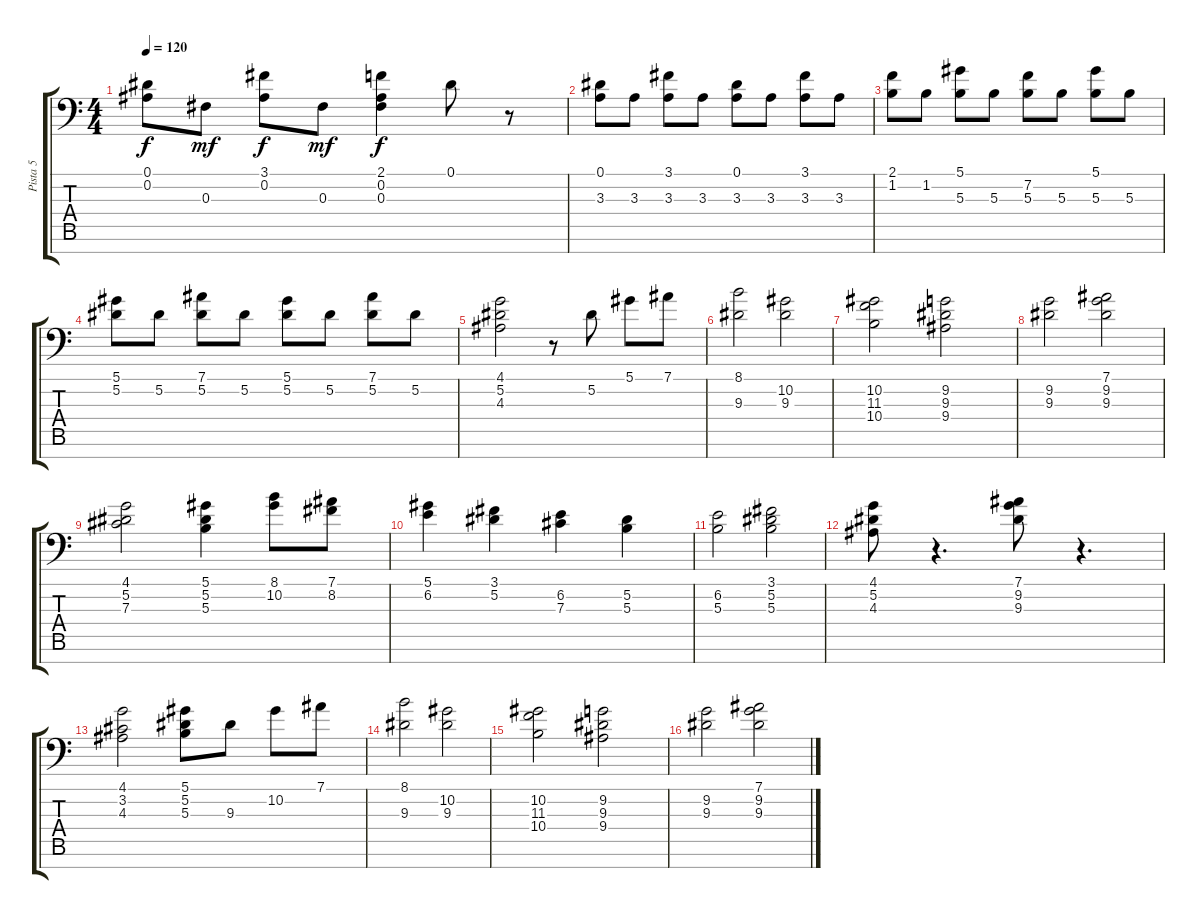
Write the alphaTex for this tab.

\track ("Pista 5" "Pista 5") {instrument synthstrings1}
\staff {score tabs}
\tuning (Eb4 Bb3 Gb3 Db3 Ab2 Eb2 Bb1) {hide}
\ts (4 4)
\tempo 120
\clef f4
\ks c
(0.1 0.2).8{dy f} 0.3.8{dy mf} (3.1 0.2).8{dy f volume 9} 0.3.8{dy mf} (2.1 0.2 0.3).4{dy f} 0.1.8 r.8 |
(0.1 3.3).8 3.3.8 (3.1 3.3).8 3.3.8 (0.1 3.3).8 3.3.8 (3.1 3.3).8 3.3.8 |
(2.1 1.2).8 1.2.8 (5.1 5.3).8 5.3.8 (7.2 5.3).8 5.3.8 (5.1 5.3).8 5.3.8 |
(5.1 5.2).8 5.2.8 (7.1 5.2).8 5.2.8 (5.1 5.2).8 5.2.8 (7.1 5.2).8 5.2.8 |
(4.1 5.2 4.3).2 r.8 5.2.8 5.1.8 7.1.8 |
(8.1 9.3).2 (10.2 9.3).2 |
(10.2 11.3 10.4).2 (9.2 9.3 9.4).2 |
(9.2 9.3).2 (7.1 9.2 9.3).2 |
(4.1 5.2 7.3).2 (5.1 5.2 5.3).4 (8.1 10.2).8 (7.1 8.2).8 |
(5.1 6.2).4 (3.1 5.2).4 (6.2 7.3).4 (5.2 5.3).4 |
(6.2 5.3).2 (3.1 5.2 5.3).2 |
(4.1 5.2 4.3).8 r.4{d} (7.1 9.2 9.3).8 r.4{d} |
(4.1 3.2 4.3).2 (5.1 5.2 5.3).8 9.3.8 10.2.8 7.1.8 |
(8.1 9.3).2 (10.2 9.3).2 |
(10.2 11.3 10.4).2 (9.2 9.3 9.4).2 |
(9.2 9.3).2 (7.1 9.2 9.3).2
